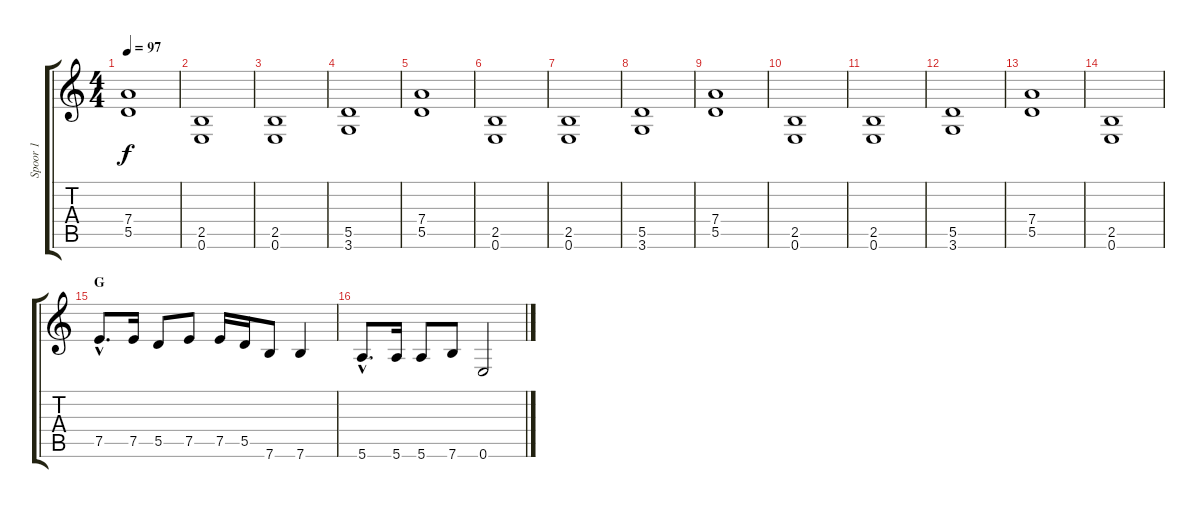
\track ("Spoor 1" "Spoor 1") {instrument overdrivenguitar}
\staff {score tabs}
\tuning (E4 B3 G3 D3 A2 E2) {hide}
\ts (4 4)
\tempo 97
\clef g2
\ks c
(7.4 5.5).1{dy f} |
(2.5 0.6).1 |
(2.5 0.6).1 |
(5.5 3.6).1 |
(7.4 5.5).1 |
(2.5 0.6).1 |
(2.5 0.6).1 |
(5.5 3.6).1 |
(7.4 5.5).1 |
(2.5 0.6).1 |
(2.5 0.6).1 |
(5.5 3.6).1 |
(7.4 5.5).1 |
(2.5 0.6).1 |
\section ("" "G")
7.5{hac}.8{d} 7.5.16 5.5.8 7.5.8 7.5.16 5.5.16 7.6.8 7.6.4 |
5.6{hac}.8{d} 5.6.16 5.6.8 7.6.8 0.6.2
